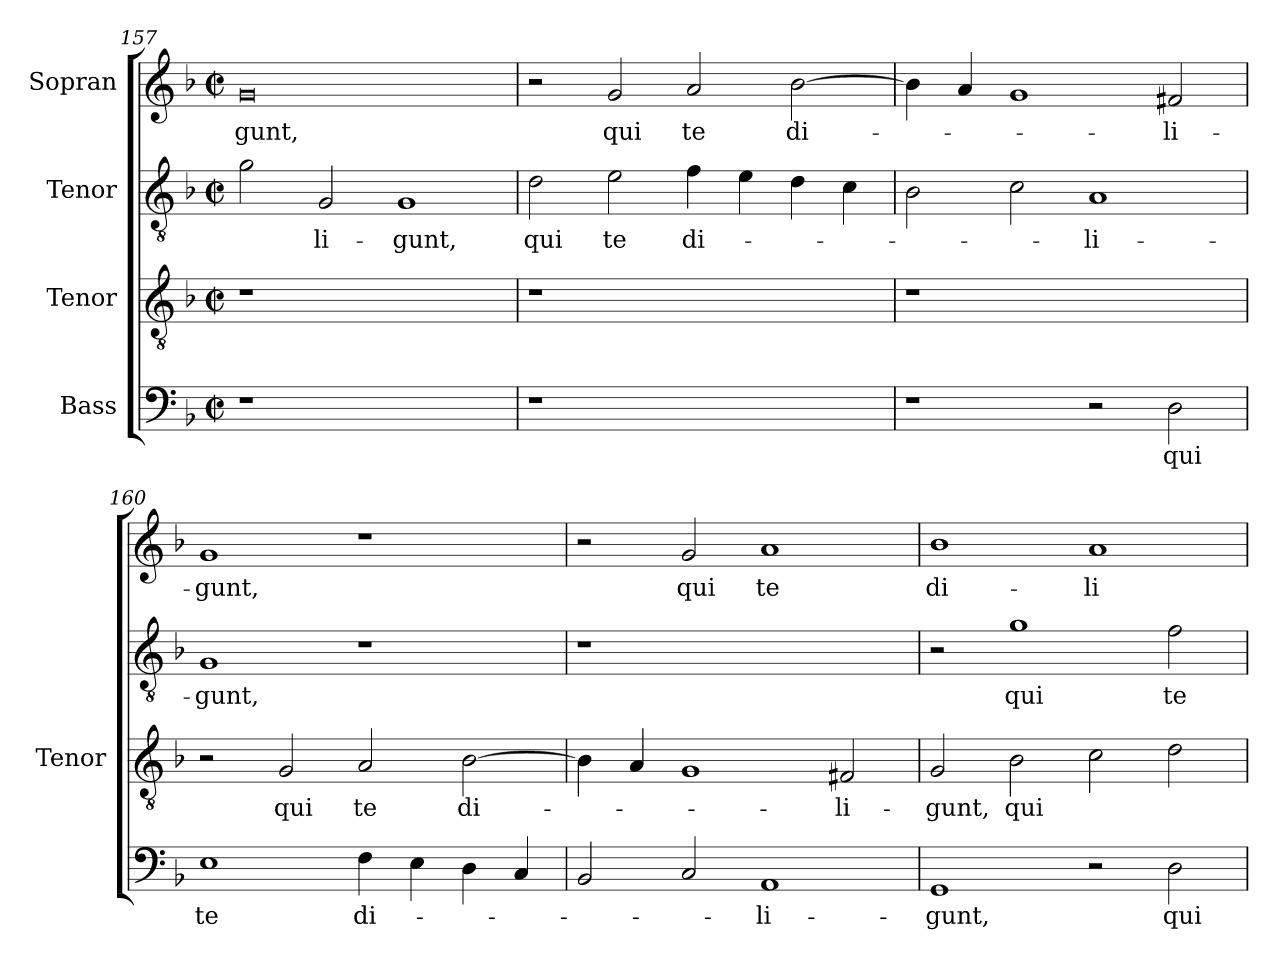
**kern	**text	**kern	**text	**kern	**text	**kern	**text
*part4	*part4	*part3	*part3	*part2	*part2	*part1	*part1
*staff4	*staff4	*staff3	*staff3	*staff2	*staff2	*staff1	*staff1
*I"Bass	*	*I"Tenor	*	*I"Tenor	*	*I"Sopran	*
*	*	*I'Tenor	*	*	*	*	*
*clefF4	*	*clefGv2	*	*clefGv2	*	*clefG2	*
*	*	*ITrd7c12	*	*ITrd7c12	*	*	*
*k[b-]	*	*k[b-]	*	*k[b-]	*	*k[b-]	*
*F:	*	*F:	*	*F:	*	*F:	*
*M2/2	*	*M2/2	*	*M2/2	*	*M2/2	*
*met(c|)	*	*met(c|)	*	*met(c|)	*	*met(c|)	*
=157	=157	=157	=157	=157	=157	=157	=157
!LO:N:vis=1	!	!LO:N:vis=1	!	!	!	!	!
!	!	!	!	!	!	!	!LO:LY:b:color=#000000
1r	.	1r	.	2Gi\	.	0gi	-gunt,
!	!	!	!	!	!LO:LY:b:color=#000000	!	!
.	.	.	.	2GGi/	-li-	.	.
!	!	!	!	!	!LO:LY:b:color=#000000	!	!
1ryy	.	1ryy	.	1GGi	-gunt,	.	.
=158	=158	=158	=158	=158	=158	=158	=158
!LO:N:vis=1	!	!LO:N:vis=1	!	!	!	!	!
!	!	!	!	!	!LO:LY:b:color=#000000	!	!
1r	.	1r	.	2Di\	qui	2r	.
!	!	!	!	!	!LO:LY:b:color=#000000	!	!
!	!	!	!	!	!	!	!LO:LY:b:color=#000000
.	.	.	.	2Ei\	te	2gi/	qui
!	!	!	!	!	!LO:LY:b:color=#000000	!	!
!	!	!	!	!	!	!	!LO:LY:b:color=#000000
1ryy	.	1ryy	.	4Fi\	di-	2ai/	te
.	.	.	.	4Ei\	.	.	.
!	!	!	!	!	!	!	!LO:LY:b:color=#000000
.	.	.	.	4Di\	.	[>2b-i\	di-
.	.	.	.	4Ci\	.	.	.
!!LO:PB:g=z
=159	=159	=159	=159	=159	=159	=159	=159
!	!	!LO:N:vis=1	!	!	!	!	!
1r	.	1r	.	2BB-i\	.	4b-i\]	.
.	.	.	.	.	.	4ai/	.
.	.	.	.	2Ci\	.	1gi	.
!	!	!	!	!	!LO:LY:b:color=#000000	!	!
2r	.	1ryy	.	1AAi	-li-	.	.
!	!LO:LY:b:color=#000000	!	!	!	!	!	!
!	!	!	!	!	!	!	!LO:LY:b:color=#000000
2Di\	qui	.	.	.	.	2f#Xi/	-li-
=160	=160	=160	=160	=160	=160	=160	=160
!	!LO:LY:b:color=#000000	!	!	!	!	!	!
!	!	!	!	!	!LO:LY:b:color=#000000	!	!
!	!	!	!	!	!	!	!LO:LY:b:color=#000000
1Ei	te	2r	.	1GGi	-gunt,	1gi	-gunt,
!	!	!	!LO:LY:b:color=#000000	!	!	!	!
.	.	2GGi/	qui	.	.	.	.
!	!LO:LY:b:color=#000000	!	!	!	!	!	!
!	!	!	!LO:LY:b:color=#000000	!	!	!	!
4Fi\	di-	2AAi/	te	1r	.	1r	.
4Ei\	.	.	.	.	.	.	.
!	!	!	!LO:LY:b:color=#000000	!	!	!	!
4Di\	.	[>2BB-i\	di-	.	.	.	.
4Ci/	.	.	.	.	.	.	.
=161	=161	=161	=161	=161	=161	=161	=161
!	!	!	!	!LO:N:vis=1	!	!	!
2BB-i/	.	4BB-i\]	.	1r	.	2r	.
.	.	4AAi/	.	.	.	.	.
!	!	!	!	!	!	!	!LO:LY:b:color=#000000
2Ci/	.	1GGi	.	.	.	2gi/	qui
!	!LO:LY:b:color=#000000	!	!	!	!	!	!
!	!	!	!	!	!	!	!LO:LY:b:color=#000000
1AAi	-li-	.	.	1ryy	.	1ai	te
!	!	!	!LO:LY:b:color=#000000	!	!	!	!
.	.	2FF#Xi/	-li-	.	.	.	.
=162	=162	=162	=162	=162	=162	=162	=162
!	!LO:LY:b:color=#000000	!	!	!	!	!	!
!	!	!	!LO:LY:b:color=#000000	!	!	!	!
!	!	!	!	!	!	!	!LO:LY:b:color=#000000
1GGi	-gunt,	2GGi/	-gunt,	2r	.	1b-i	di-
!	!	!	!LO:LY:b:color=#000000	!	!	!	!
!	!	!	!	!	!LO:LY:b:color=#000000	!	!
.	.	2BB-i\	qui	1Gi	qui	.	.
!	!	!	!	!	!	!	!LO:LY:b:color=#000000
2r	.	2Ci\	.	.	.	1ai	-li-
!	!LO:LY:b:color=#000000	!	!	!	!	!	!
!	!	!	!	!	!LO:LY:b:color=#000000	!	!
2Di\	qui	2Di\	.	2Fi\	te	.	.
=	=	=	=	=	=	=	=
*-	*-	*-	*-	*-	*-	*-	*-
